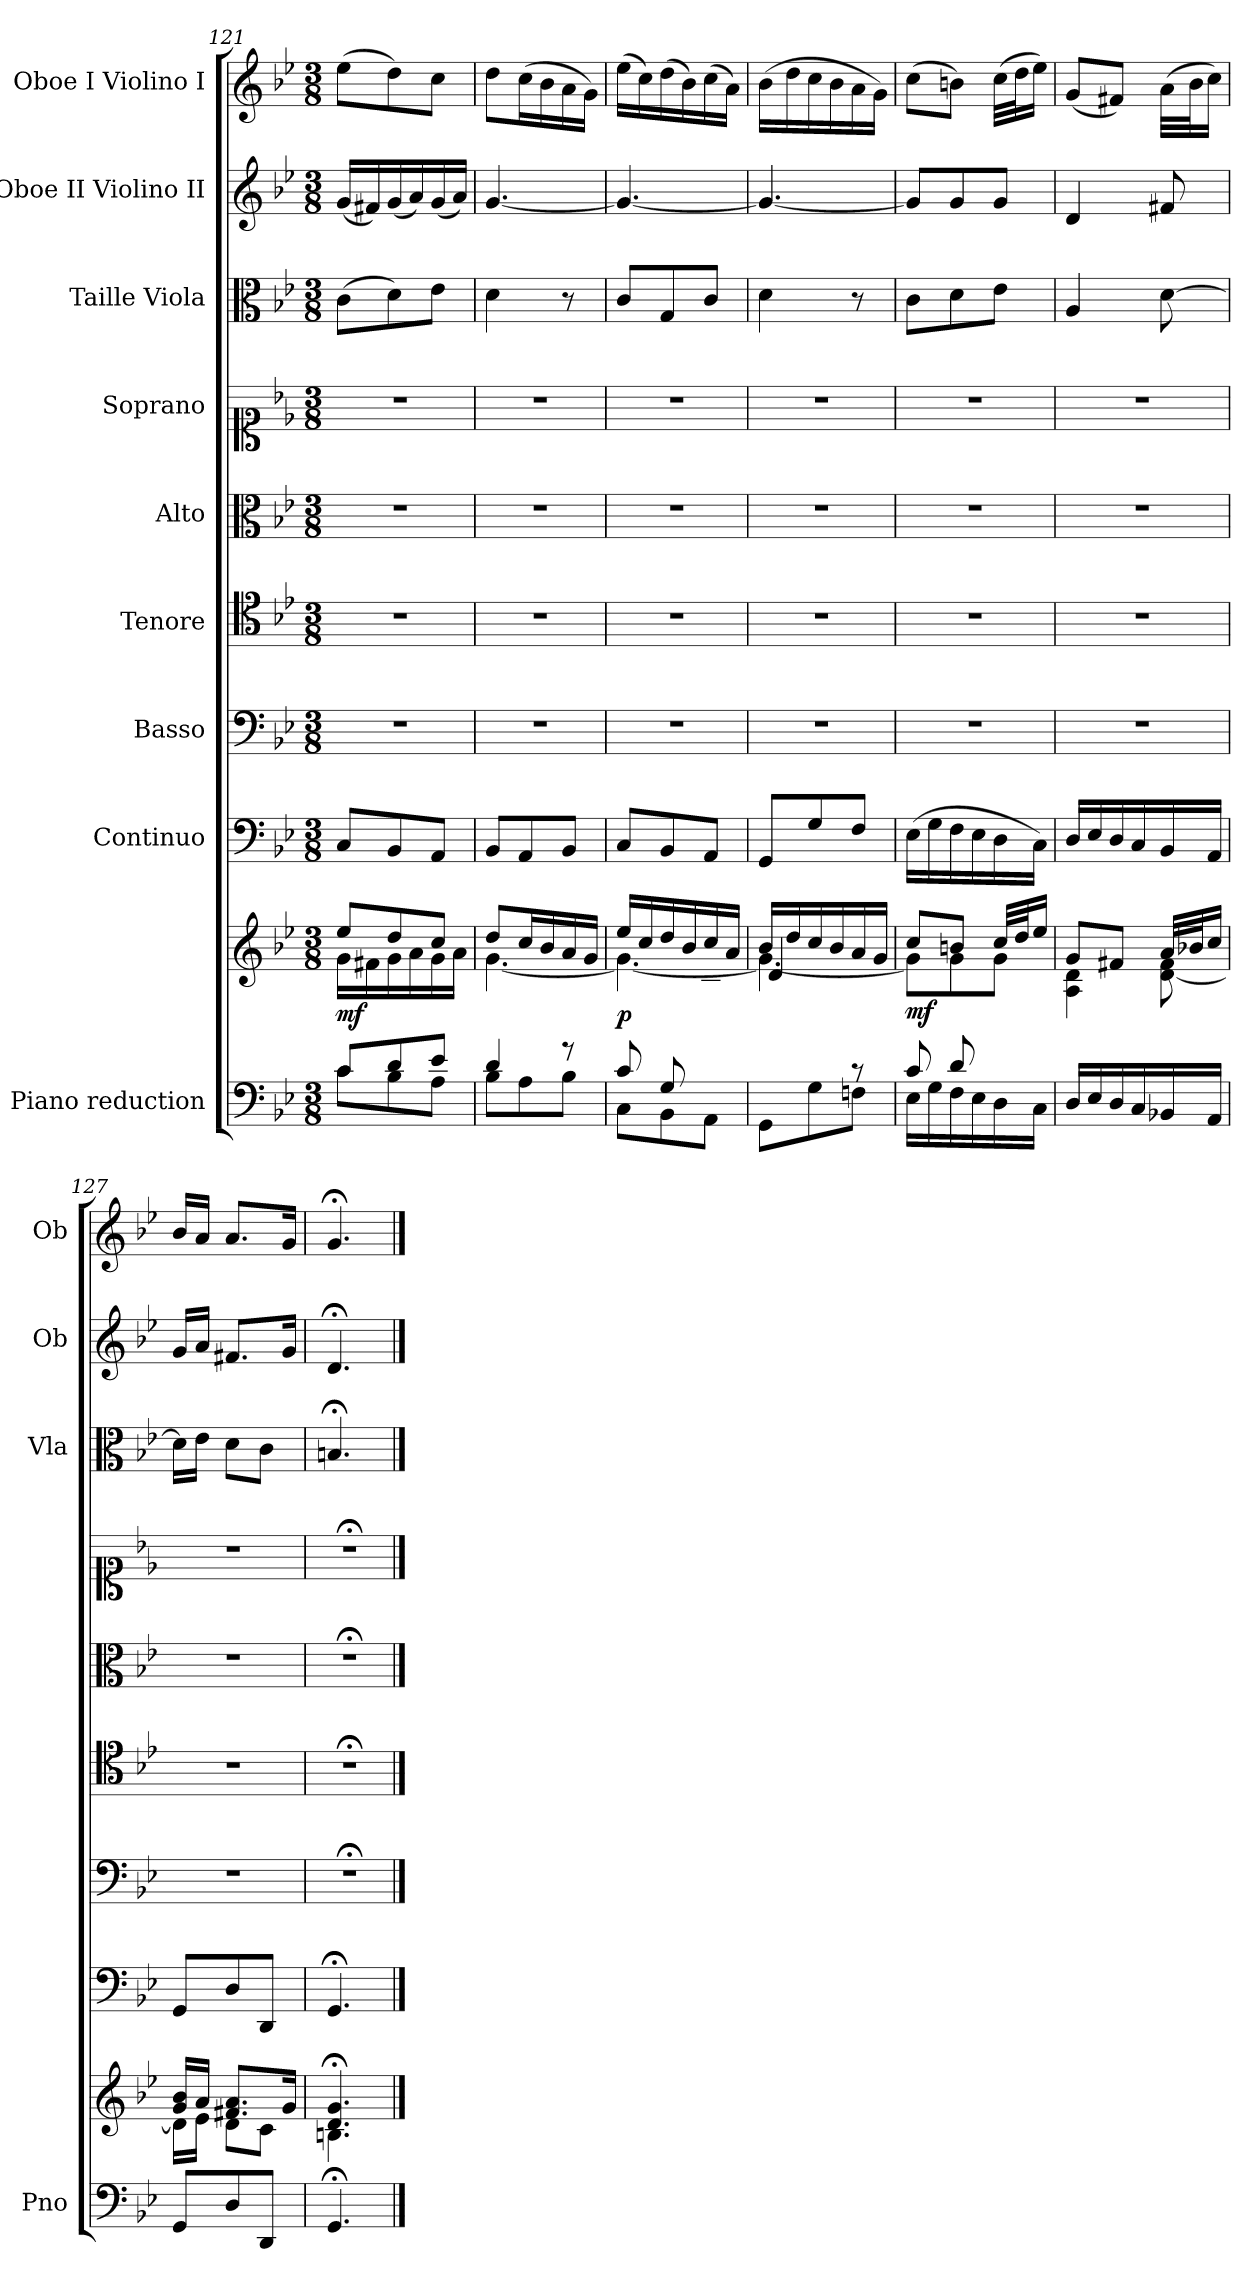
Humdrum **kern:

**kern	**kern	**dynam	**kern	**dynam	**kern	**kern	**kern	**kern	**kern	**dynam	**kern	**dynam	**kern	**dynam
*part9	*part9	*part9	*part8	*part8	*part7	*part6	*part5	*part4	*part3	*part3	*part2	*part2	*part1	*part1
*staff10	*staff9	*staff9/10	*staff8	*staff8	*staff7	*staff6	*staff5	*staff4	*staff3	*staff3	*staff2	*staff2	*staff1	*staff1
*I"Piano reduction	*	*	*I"Continuo	*	*I"Basso	*I"Tenore	*I"Alto	*I"Soprano	*I"Taille Viola	*	*I"Oboe II Violino II	*	*I"Oboe I Violino I	*
*I'Pno	*	*	*	*	*	*	*	*	*I'Vla	*	*I'Ob	*	*I'Ob	*
!!LO:PB:g=z
*clefF4	*clefG2	*	*clefF4	*	*clefF4	*clefC4	*clefC3	*clefC1	*clefC3	*	*clefG2	*	*clefG2	*
*k[b-e-]	*k[b-e-]	*	*k[b-e-]	*	*k[b-e-]	*k[b-e-]	*k[b-e-]	*k[b-e-]	*k[b-e-]	*	*k[b-e-]	*	*k[b-e-]	*
*M3/8	*M3/8	*	*M3/8	*	*M3/8	*M3/8	*M3/8	*M3/8	*M3/8	*	*M3/8	*	*M3/8	*
=121	=121	=121	=121	=121	=121	=121	=121	=121	=121	=121	=121	=121	=121	=121
*^	*^	*	*	*	*	*	*	*	*	*	*	*	*	*
!	!	!	!	!LO:DY:b	!	!LO:DY:b	!	!	!	!	!	!LO:DY:b	!	!LO:DY:b	!	!LO:DY:b
8c/L	8c\L	8ee-/L	16g\LL	mf	8C/L	other-dynamics	4.r	4.r	4.r	4.r	(8c\L	other-dynamics	(16g/LL	other-dynamics	(8ee-\L	other-dynamics
.	.	.	16f#X\	.	.	.	.	.	.	.	.	.	16f#X/)	.	.	.
8d/	8B-\	8dd/	16g\	.	8BB-/	.	.	.	.	.	8d\)	.	(16g/	.	8dd\)	.
.	.	.	16a\	.	.	.	.	.	.	.	.	.	16a/)	.	.	.
8e-/J	8A\J	8cc/J	16g\	.	8AA/J	.	.	.	.	.	8e-\J	.	(16g/	.	8cc\J	.
.	.	.	16a\JJ	.	.	.	.	.	.	.	.	.	16a/JJ)	.	.	.
=122	=122	=122	=122	=122	=122	=122	=122	=122	=122	=122	=122	=122	=122	=122	=122	=122
4d/	8B-\L	8dd/L	[4.g\	.	8BB-/L	.	4.r	4.r	4.r	4.r	4d\	.	[4.g/	.	8dd\L	.
.	8A\	16cc/L	.	.	8AA/	.	.	.	.	.	.	.	.	.	(16cc\L	.
.	.	16b-/	.	.	.	.	.	.	.	.	.	.	.	.	16b-\	.
8r	8B-\J	16a/	.	.	8BB-/J	.	.	.	.	.	8r	.	.	.	16a\	.
.	.	16g/JJ	.	.	.	.	.	.	.	.	.	.	.	.	16g\JJ)	.
=123	=123	=123	=123	=123	=123	=123	=123	=123	=123	=123	=123	=123	=123	=123	=123	=123
*	*	*	*^	*	*	*	*	*	*	*	*	*	*	*	*	*
!	!	!	!	!	!LO:DY:b	!	!LO:DY:b	!	!	!	!	!	!LO:DY:b	!	!	!	!LO:DY:b
8c/L	8C\L	16ee-/LL	4.g\_	4ryy	p	8C/L	other-dynamics	4.r	4.r	4.r	4.r	8c/L	other-dynamics	4.g/_	.	(16ee-\LL	other-dynamics
.	.	16cc/	.	.	.	.	.	.	.	.	.	.	.	.	.	16cc\)	.
8G/	8BB-\	16dd/	.	.	.	8BB-/	.	.	.	.	.	8G/	.	.	.	(16dd\	.
.	.	16b-/	.	.	.	.	.	.	.	.	.	.	.	.	.	16b-\)	.
8ryy	8AA\J	16cc/	.	8c\J	.	8AA/J	.	.	.	.	.	8c/J	.	.	.	(16cc\	.
.	.	16a/JJ	.	.	.	.	.	.	.	.	.	.	.	.	.	16a\JJ)	.
=124	=124	=124	=124	=124	=124	=124	=124	=124	=124	=124	=124	=124	=124	=124	=124	=124	=124
4ryy	8GG\L	16b-/LL	4.g\_	4d/	.	8GG/L	.	4.r	4.r	4.r	4.r	4d\	.	4.g/_	.	(16b-\LL	.
.	.	16dd/	.	.	.	.	.	.	.	.	.	.	.	.	.	16dd\	.
.	8G\	16cc/	.	.	.	8G/	.	.	.	.	.	.	.	.	.	16cc\	.
.	.	16b-/	.	.	.	.	.	.	.	.	.	.	.	.	.	16b-\	.
8r	8Fn\J	16a/	.	8ryy	.	8F/J	.	.	.	.	.	8r	.	.	.	16a\	.
.	.	16g/JJ	.	.	.	.	.	.	.	.	.	.	.	.	.	16g\JJ)	.
=125	=125	=125	=125	=125	=125	=125	=125	=125	=125	=125	=125	=125	=125	=125	=125	=125	=125
!	!	!	!	!	!LO:DY:b	!	!LO:DY:b	!	!	!	!	!	!LO:DY:b	!	!	!	!LO:DY:b
8c/L	16E-\LL	8cc/L	8g\L]	4ryy	mf	(16E-\LL	other-dynamics	4.r	4.r	4.r	4.r	8c\L	other-dynamics	8g/L]	.	(8cc\L	other-dynamics
.	16G\	.	.	.	.	16G\	.	.	.	.	.	.	.	.	.	.	.
8d/	16F\	8bn/J	8g\	.	.	16F\	.	.	.	.	.	8d\	.	8g/	.	8bn\J)	.
.	16E-\	.	.	.	.	16E-\	.	.	.	.	.	.	.	.	.	.	.
8ryy	16D\	32cc/LLL	8g\J	8e-\J	.	16D\	.	.	.	.	.	8e-\J	.	8g/J	.	(32cc\LLL	.
.	.	32dd/J	.	.	.	.	.	.	.	.	.	.	.	.	.	32dd\J	.
.	16C\JJ	16ee-/JJ	.	.	.	16C\JJ)	.	.	.	.	.	.	.	.	.	16ee-\JJ)	.
*v	*v	*	*	*	*	*	*	*	*	*	*	*	*	*	*	*	*
*	*	*v	*v	*	*	*	*	*	*	*	*	*	*	*	*	*
=126	=126	=126	=126	=126	=126	=126	=126	=126	=126	=126	=126	=126	=126	=126	=126
16D/LL	8g/L	4A\ 4d\	.	16D/LL	.	4.r	4.r	4.r	4.r	4A/	.	4d/	.	(8g/L	.
16E-/	.	.	.	16E-/	.	.	.	.	.	.	.	.	.	.	.
16D/	8f#X/J	.	.	16D/	.	.	.	.	.	.	.	.	.	8f#X/J)	.
16C/	.	.	.	16C/	.	.	.	.	.	.	.	.	.	.	.
16BB-X/	32a/LLL	[8d\ 8f#\	.	16BB-/	.	.	.	.	.	[8d\	.	8f#X/	.	(32a\LLL	.
.	32b-X/J	.	.	.	.	.	.	.	.	.	.	.	.	32b-\J	.
16AA/JJ	16cc/JJ	.	.	16AA/JJ	.	.	.	.	.	.	.	.	.	16cc\JJ)	.
=127	=127	=127	=127	=127	=127	=127	=127	=127	=127	=127	=127	=127	=127	=127	=127
8GG/L	16g/ 16b-/LL	16d\LL]	.	8GG/L	.	4.r	4.r	4.r	4.r	16d\LL]	.	16g/LL	.	16b-/LL	.
.	16a/JJ	16e-\JJ	.	.	.	.	.	.	.	16e-\JJ	.	16a/JJ	.	16a/JJ	.
8D/	8.f#X/ 8.a/L	8d\L	.	8D/	.	.	.	.	.	8d\L	.	8.f#X/L	.	8.a/L	.
8DD/J	.	8c\J	.	8DD/J	.	.	.	.	.	8c\J	.	.	.	.	.
.	16g/Jk	.	.	.	.	.	.	.	.	.	.	16g/Jk	.	16g/Jk	.
=128	=128	=128	=128	=128	=128	=128	=128	=128	=128	=128	=128	=128	=128	=128	=128
4.GG;/	4.d/;< 4.g/;<	4.Bn\	.	4.GG;</	.	4.r;<	4.r;<	4.r;<	4.r;<	4.Bn;</	.	4.d;</	.	4.g;</	.
*	*v	*v	*	*	*	*	*	*	*	*	*	*	*	*	*
==	==	==	==	==	==	==	==	==	==	==	==	==	==	==
*-	*-	*-	*-	*-	*-	*-	*-	*-	*-	*-	*-	*-	*-	*-
